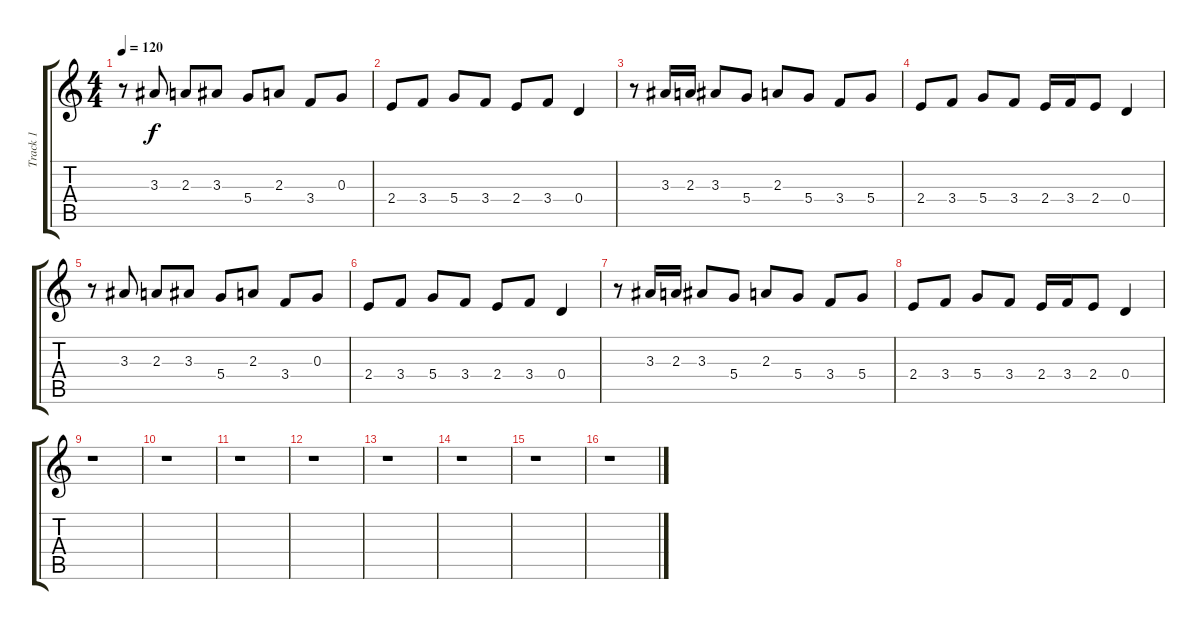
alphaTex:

\track ("Track 1" "Track 1") {instrument distortionguitar}
\staff {score tabs}
\tuning (E4 B3 G3 D3 A2 E2) {hide}
\ts (4 4)
\tempo 120
\clef g2
\ks c
r.8{dy f} 3.3.8 2.3.8 3.3.8 5.4.8 2.3.8 3.4.8 0.3.8 |
2.4.8 3.4.8 5.4.8 3.4.8 2.4.8 3.4.8 0.4.4 |
r.8 3.3.16 2.3.16 3.3.8 5.4.8 2.3.8 5.4.8 3.4.8 5.4.8 |
2.4.8 3.4.8 5.4.8 3.4.8 2.4.16 3.4.16 2.4.8 0.4.4 |
r.8 3.3.8 2.3.8 3.3.8 5.4.8 2.3.8 3.4.8 0.3.8 |
2.4.8 3.4.8 5.4.8 3.4.8 2.4.8 3.4.8 0.4.4 |
r.8 3.3.16 2.3.16 3.3.8 5.4.8 2.3.8 5.4.8 3.4.8 5.4.8 |
2.4.8 3.4.8 5.4.8 3.4.8 2.4.16 3.4.16 2.4.8 0.4.4 |
r.1 |
r.1 |
r.1 |
r.1 |
r.1 |
r.1 |
r.1 |
r.1
